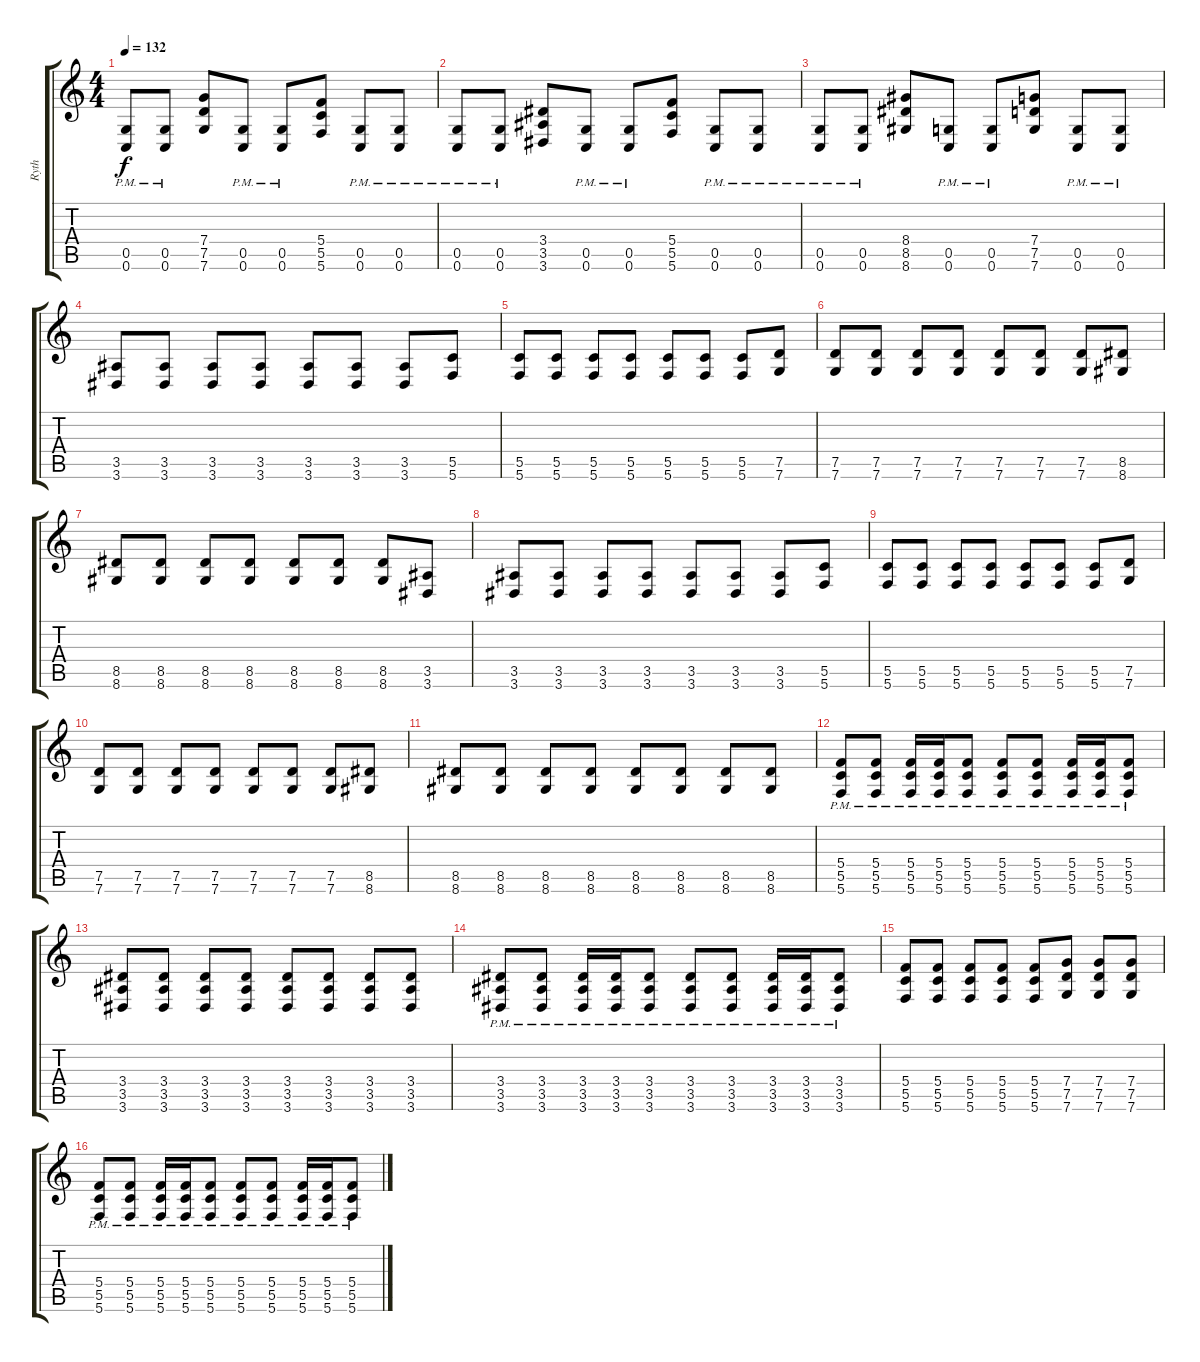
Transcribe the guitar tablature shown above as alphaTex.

\track ("Ryth" "Ryth") {instrument distortionguitar}
\staff {score tabs}
\tuning (D4 A3 F3 C3 G2 C2) {hide}
\ts (4 4)
\tempo 132
\clef g2
\ks c
(0.5{pm} 0.6{pm}).8{dy f} (0.5{pm} 0.6{pm}).8 (7.4 7.5 7.6).8 (0.5{pm} 0.6{pm}).8 (0.5{pm} 0.6{pm}).8 (5.4 5.5 5.6).8 (0.5{pm} 0.6{pm}).8 (0.5{pm} 0.6{pm}).8 |
(0.5{pm} 0.6{pm}).8 (0.5{pm} 0.6{pm}).8 (3.4 3.5 3.6).8 (0.5{pm} 0.6{pm}).8 (0.5{pm} 0.6{pm}).8 (5.4 5.5 5.6).8 (0.5{pm} 0.6{pm}).8 (0.5{pm} 0.6{pm}).8 |
(0.5{pm} 0.6{pm}).8 (0.5{pm} 0.6{pm}).8 (8.4 8.5 8.6).8 (0.5{pm} 0.6{pm}).8 (0.5{pm} 0.6{pm}).8 (7.4 7.5 7.6).8 (0.5{pm} 0.6{pm}).8 (0.5{pm} 0.6{pm}).8 |
(3.5 3.6).8 (3.5 3.6).8 (3.5 3.6).8 (3.5 3.6).8 (3.5 3.6).8 (3.5 3.6).8 (3.5 3.6).8 (5.5 5.6).8 |
(5.5 5.6).8 (5.5 5.6).8 (5.5 5.6).8 (5.5 5.6).8 (5.5 5.6).8 (5.5 5.6).8 (5.5 5.6).8 (7.5 7.6).8 |
(7.5 7.6).8 (7.5 7.6).8 (7.5 7.6).8 (7.5 7.6).8 (7.5 7.6).8 (7.5 7.6).8 (7.5 7.6).8 (8.5 8.6).8 |
(8.5 8.6).8 (8.5 8.6).8 (8.5 8.6).8 (8.5 8.6).8 (8.5 8.6).8 (8.5 8.6).8 (8.5 8.6).8 (3.5 3.6).8 |
(3.5 3.6).8 (3.5 3.6).8 (3.5 3.6).8 (3.5 3.6).8 (3.5 3.6).8 (3.5 3.6).8 (3.5 3.6).8 (5.5 5.6).8 |
(5.5 5.6).8 (5.5 5.6).8 (5.5 5.6).8 (5.5 5.6).8 (5.5 5.6).8 (5.5 5.6).8 (5.5 5.6).8 (7.5 7.6).8 |
(7.5 7.6).8 (7.5 7.6).8 (7.5 7.6).8 (7.5 7.6).8 (7.5 7.6).8 (7.5 7.6).8 (7.5 7.6).8 (8.5 8.6).8 |
(8.5 8.6).8 (8.5 8.6).8 (8.5 8.6).8 (8.5 8.6).8 (8.5 8.6).8 (8.5 8.6).8 (8.5 8.6).8 (8.5 8.6).8 |
(5.4{pm} 5.5{pm} 5.6{pm}).8 (5.4{pm} 5.5{pm} 5.6{pm}).8 (5.4{pm} 5.5{pm} 5.6{pm}).16 (5.4{pm} 5.5{pm} 5.6{pm}).16 (5.4{pm} 5.5{pm} 5.6{pm}).8 (5.4{pm} 5.5{pm} 5.6{pm}).8 (5.4{pm} 5.5{pm} 5.6{pm}).8 (5.4{pm} 5.5{pm} 5.6{pm}).16 (5.4{pm} 5.5{pm} 5.6{pm}).16 (5.4{pm} 5.5{pm} 5.6{pm}).8 |
(3.4 3.5 3.6).8 (3.4 3.5 3.6).8 (3.4 3.5 3.6).8 (3.4 3.5 3.6).8 (3.4 3.5 3.6).8 (3.4 3.5 3.6).8 (3.4 3.5 3.6).8 (3.4 3.5 3.6).8 |
(3.4{pm} 3.5{pm} 3.6{pm}).8 (3.4{pm} 3.5{pm} 3.6{pm}).8 (3.4{pm} 3.5{pm} 3.6{pm}).16 (3.4{pm} 3.5{pm} 3.6{pm}).16 (3.4{pm} 3.5{pm} 3.6{pm}).8 (3.4{pm} 3.5{pm} 3.6{pm}).8 (3.4{pm} 3.5{pm} 3.6{pm}).8 (3.4{pm} 3.5{pm} 3.6{pm}).16 (3.4{pm} 3.5{pm} 3.6{pm}).16 (3.4{pm} 3.5{pm} 3.6{pm}).8 |
(5.4 5.5 5.6).8 (5.4 5.5 5.6).8 (5.4 5.5 5.6).8 (5.4 5.5 5.6).8 (5.4 5.5 5.6).8 (7.4 7.5 7.6).8 (7.4 7.5 7.6).8 (7.4 7.5 7.6).8 |
(5.4{pm} 5.5{pm} 5.6{pm}).8 (5.4{pm} 5.5{pm} 5.6{pm}).8 (5.4{pm} 5.5{pm} 5.6{pm}).16 (5.4{pm} 5.5{pm} 5.6{pm}).16 (5.4{pm} 5.5{pm} 5.6{pm}).8 (5.4{pm} 5.5{pm} 5.6{pm}).8 (5.4{pm} 5.5{pm} 5.6{pm}).8 (5.4{pm} 5.5{pm} 5.6{pm}).16 (5.4{pm} 5.5{pm} 5.6{pm}).16 (5.4{pm} 5.5{pm} 5.6{pm}).8
